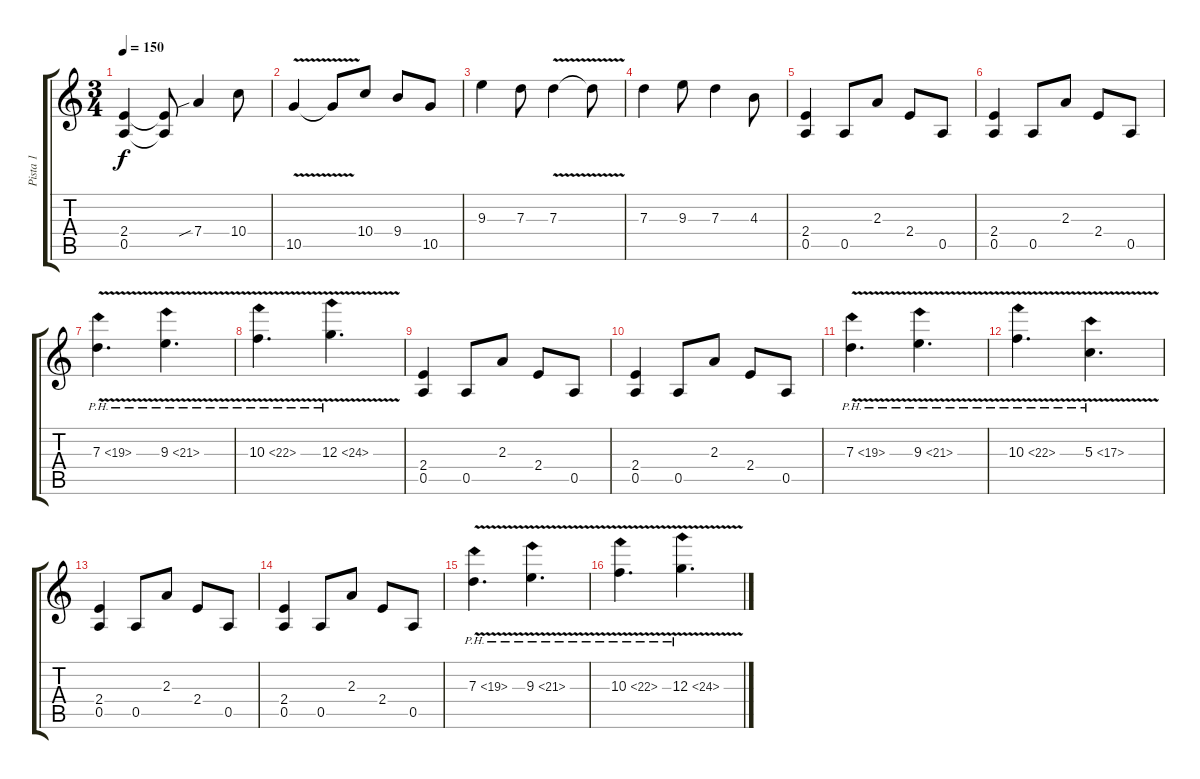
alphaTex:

\track ("Pista 1" "Pista 1") {instrument distortionguitar}
\staff {score tabs}
\tuning (E4 B3 G3 D3 A2 E2) {hide}
\ts (3 4)
\tempo 150
\clef g2
\ks c
(2.4 0.5).4{dy f} (2.4{t} 0.5{t}).8 7.4{sib}.4 10.4.8 |
10.5{v}.4 10.5{t}.8 10.4.8 9.4.8 10.5.8 |
9.3.4 7.3.8 7.3{v}.4 7.3{t}.8 |
7.3.4 9.3.8 7.3.4 4.3.8 |
(2.4 0.5).4 0.5.8 2.3.8 2.4.8 0.5.8 |
(2.4 0.5).4 0.5.8 2.3.8 2.4.8 0.5.8 |
7.3{ph 12 v}.4{d} 9.3{ph 12 v}.4{d} |
10.3{ph 12 v}.4{d} 12.3{ph 12 v}.4{d} |
(2.4 0.5).4 0.5.8 2.3.8 2.4.8 0.5.8 |
(2.4 0.5).4 0.5.8 2.3.8 2.4.8 0.5.8 |
7.3{ph 12 v}.4{d} 9.3{ph 12 v}.4{d} |
10.3{ph 12 v}.4{d} 5.3{ph 12 v}.4{d} |
(2.4 0.5).4 0.5.8 2.3.8 2.4.8 0.5.8 |
(2.4 0.5).4 0.5.8 2.3.8 2.4.8 0.5.8 |
7.3{ph 12 v}.4{d} 9.3{ph 12 v}.4{d} |
10.3{ph 12 v}.4{d} 12.3{ph 12 v}.4{d}
